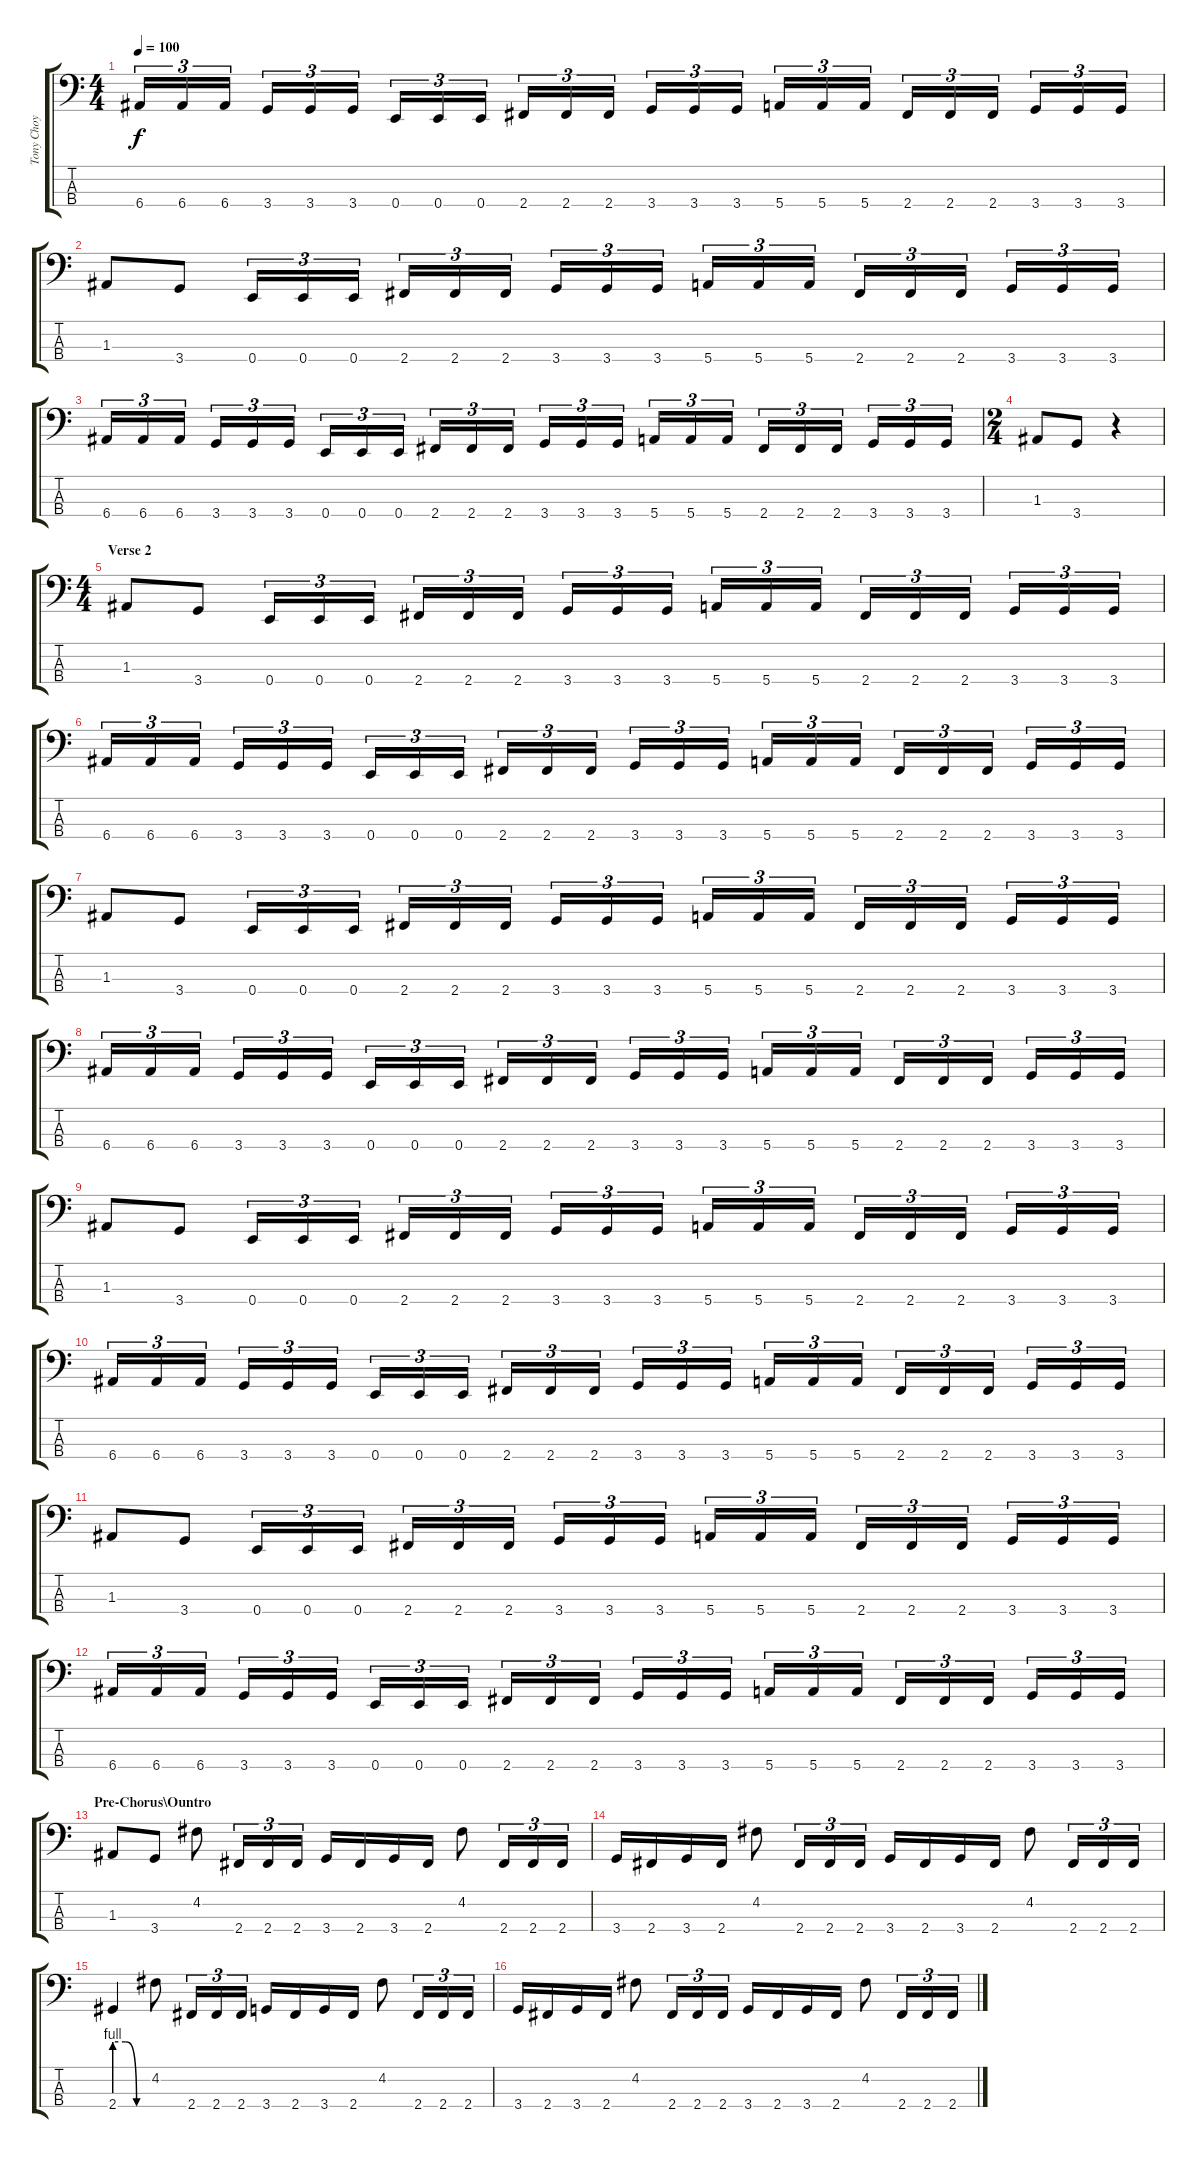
\track ("Tony Choy" "Tony Choy") {instrument electricbasspick}
\staff {score tabs}
\tuning (G2 D2 A1 E1) {hide}
\ts (4 4)
\tempo 100
\clef f4
\ks c
6.4.16{tu (3 2) dy f} 6.4.16{tu (3 2)} 6.4.16{tu (3 2)} 3.4.16{tu (3 2)} 3.4.16{tu (3 2)} 3.4.16{tu (3 2)} 0.4.16{tu (3 2)} 0.4.16{tu (3 2)} 0.4.16{tu (3 2)} 2.4.16{tu (3 2)} 2.4.16{tu (3 2)} 2.4.16{tu (3 2)} 3.4.16{tu (3 2)} 3.4.16{tu (3 2)} 3.4.16{tu (3 2)} 5.4.16{tu (3 2)} 5.4.16{tu (3 2)} 5.4.16{tu (3 2)} 2.4.16{tu (3 2)} 2.4.16{tu (3 2)} 2.4.16{tu (3 2)} 3.4.16{tu (3 2)} 3.4.16{tu (3 2)} 3.4.16{tu (3 2)} |
1.3.8 3.4.8 0.4.16{tu (3 2)} 0.4.16{tu (3 2)} 0.4.16{tu (3 2)} 2.4.16{tu (3 2)} 2.4.16{tu (3 2)} 2.4.16{tu (3 2)} 3.4.16{tu (3 2)} 3.4.16{tu (3 2)} 3.4.16{tu (3 2)} 5.4.16{tu (3 2)} 5.4.16{tu (3 2)} 5.4.16{tu (3 2)} 2.4.16{tu (3 2)} 2.4.16{tu (3 2)} 2.4.16{tu (3 2)} 3.4.16{tu (3 2)} 3.4.16{tu (3 2)} 3.4.16{tu (3 2)} |
6.4.16{tu (3 2)} 6.4.16{tu (3 2)} 6.4.16{tu (3 2)} 3.4.16{tu (3 2)} 3.4.16{tu (3 2)} 3.4.16{tu (3 2)} 0.4.16{tu (3 2)} 0.4.16{tu (3 2)} 0.4.16{tu (3 2)} 2.4.16{tu (3 2)} 2.4.16{tu (3 2)} 2.4.16{tu (3 2)} 3.4.16{tu (3 2)} 3.4.16{tu (3 2)} 3.4.16{tu (3 2)} 5.4.16{tu (3 2)} 5.4.16{tu (3 2)} 5.4.16{tu (3 2)} 2.4.16{tu (3 2)} 2.4.16{tu (3 2)} 2.4.16{tu (3 2)} 3.4.16{tu (3 2)} 3.4.16{tu (3 2)} 3.4.16{tu (3 2)} |
\ts (2 4)
1.3.8 3.4.8 r.4 |
\ts (4 4)
\section ("" "Verse 2")
1.3.8 3.4.8 0.4.16{tu (3 2)} 0.4.16{tu (3 2)} 0.4.16{tu (3 2)} 2.4.16{tu (3 2)} 2.4.16{tu (3 2)} 2.4.16{tu (3 2)} 3.4.16{tu (3 2)} 3.4.16{tu (3 2)} 3.4.16{tu (3 2)} 5.4.16{tu (3 2)} 5.4.16{tu (3 2)} 5.4.16{tu (3 2)} 2.4.16{tu (3 2)} 2.4.16{tu (3 2)} 2.4.16{tu (3 2)} 3.4.16{tu (3 2)} 3.4.16{tu (3 2)} 3.4.16{tu (3 2)} |
6.4.16{tu (3 2)} 6.4.16{tu (3 2)} 6.4.16{tu (3 2)} 3.4.16{tu (3 2)} 3.4.16{tu (3 2)} 3.4.16{tu (3 2)} 0.4.16{tu (3 2)} 0.4.16{tu (3 2)} 0.4.16{tu (3 2)} 2.4.16{tu (3 2)} 2.4.16{tu (3 2)} 2.4.16{tu (3 2)} 3.4.16{tu (3 2)} 3.4.16{tu (3 2)} 3.4.16{tu (3 2)} 5.4.16{tu (3 2)} 5.4.16{tu (3 2)} 5.4.16{tu (3 2)} 2.4.16{tu (3 2)} 2.4.16{tu (3 2)} 2.4.16{tu (3 2)} 3.4.16{tu (3 2)} 3.4.16{tu (3 2)} 3.4.16{tu (3 2)} |
1.3.8 3.4.8 0.4.16{tu (3 2)} 0.4.16{tu (3 2)} 0.4.16{tu (3 2)} 2.4.16{tu (3 2)} 2.4.16{tu (3 2)} 2.4.16{tu (3 2)} 3.4.16{tu (3 2)} 3.4.16{tu (3 2)} 3.4.16{tu (3 2)} 5.4.16{tu (3 2)} 5.4.16{tu (3 2)} 5.4.16{tu (3 2)} 2.4.16{tu (3 2)} 2.4.16{tu (3 2)} 2.4.16{tu (3 2)} 3.4.16{tu (3 2)} 3.4.16{tu (3 2)} 3.4.16{tu (3 2)} |
6.4.16{tu (3 2)} 6.4.16{tu (3 2)} 6.4.16{tu (3 2)} 3.4.16{tu (3 2)} 3.4.16{tu (3 2)} 3.4.16{tu (3 2)} 0.4.16{tu (3 2)} 0.4.16{tu (3 2)} 0.4.16{tu (3 2)} 2.4.16{tu (3 2)} 2.4.16{tu (3 2)} 2.4.16{tu (3 2)} 3.4.16{tu (3 2)} 3.4.16{tu (3 2)} 3.4.16{tu (3 2)} 5.4.16{tu (3 2)} 5.4.16{tu (3 2)} 5.4.16{tu (3 2)} 2.4.16{tu (3 2)} 2.4.16{tu (3 2)} 2.4.16{tu (3 2)} 3.4.16{tu (3 2)} 3.4.16{tu (3 2)} 3.4.16{tu (3 2)} |
1.3.8 3.4.8 0.4.16{tu (3 2)} 0.4.16{tu (3 2)} 0.4.16{tu (3 2)} 2.4.16{tu (3 2)} 2.4.16{tu (3 2)} 2.4.16{tu (3 2)} 3.4.16{tu (3 2)} 3.4.16{tu (3 2)} 3.4.16{tu (3 2)} 5.4.16{tu (3 2)} 5.4.16{tu (3 2)} 5.4.16{tu (3 2)} 2.4.16{tu (3 2)} 2.4.16{tu (3 2)} 2.4.16{tu (3 2)} 3.4.16{tu (3 2)} 3.4.16{tu (3 2)} 3.4.16{tu (3 2)} |
6.4.16{tu (3 2)} 6.4.16{tu (3 2)} 6.4.16{tu (3 2)} 3.4.16{tu (3 2)} 3.4.16{tu (3 2)} 3.4.16{tu (3 2)} 0.4.16{tu (3 2)} 0.4.16{tu (3 2)} 0.4.16{tu (3 2)} 2.4.16{tu (3 2)} 2.4.16{tu (3 2)} 2.4.16{tu (3 2)} 3.4.16{tu (3 2)} 3.4.16{tu (3 2)} 3.4.16{tu (3 2)} 5.4.16{tu (3 2)} 5.4.16{tu (3 2)} 5.4.16{tu (3 2)} 2.4.16{tu (3 2)} 2.4.16{tu (3 2)} 2.4.16{tu (3 2)} 3.4.16{tu (3 2)} 3.4.16{tu (3 2)} 3.4.16{tu (3 2)} |
1.3.8 3.4.8 0.4.16{tu (3 2)} 0.4.16{tu (3 2)} 0.4.16{tu (3 2)} 2.4.16{tu (3 2)} 2.4.16{tu (3 2)} 2.4.16{tu (3 2)} 3.4.16{tu (3 2)} 3.4.16{tu (3 2)} 3.4.16{tu (3 2)} 5.4.16{tu (3 2)} 5.4.16{tu (3 2)} 5.4.16{tu (3 2)} 2.4.16{tu (3 2)} 2.4.16{tu (3 2)} 2.4.16{tu (3 2)} 3.4.16{tu (3 2)} 3.4.16{tu (3 2)} 3.4.16{tu (3 2)} |
6.4.16{tu (3 2)} 6.4.16{tu (3 2)} 6.4.16{tu (3 2)} 3.4.16{tu (3 2)} 3.4.16{tu (3 2)} 3.4.16{tu (3 2)} 0.4.16{tu (3 2)} 0.4.16{tu (3 2)} 0.4.16{tu (3 2)} 2.4.16{tu (3 2)} 2.4.16{tu (3 2)} 2.4.16{tu (3 2)} 3.4.16{tu (3 2)} 3.4.16{tu (3 2)} 3.4.16{tu (3 2)} 5.4.16{tu (3 2)} 5.4.16{tu (3 2)} 5.4.16{tu (3 2)} 2.4.16{tu (3 2)} 2.4.16{tu (3 2)} 2.4.16{tu (3 2)} 3.4.16{tu (3 2)} 3.4.16{tu (3 2)} 3.4.16{tu (3 2)} |
\section ("" "Pre-Chorus\\Ountro")
1.3.8 3.4.8 4.2.8 2.4.16{tu (3 2)} 2.4.16{tu (3 2)} 2.4.16{tu (3 2)} 3.4.16 2.4.16 3.4.16 2.4.16 4.2.8 2.4.16{tu (3 2)} 2.4.16{tu (3 2)} 2.4.16{tu (3 2)} |
3.4.16 2.4.16 3.4.16 2.4.16 4.2.8 2.4.16{tu (3 2)} 2.4.16{tu (3 2)} 2.4.16{tu (3 2)} 3.4.16 2.4.16 3.4.16 2.4.16 4.2.8 2.4.16{tu (3 2)} 2.4.16{tu (3 2)} 2.4.16{tu (3 2)} |
2.4{be (custom 0 4 20 4 40 0 60 0)}.4 4.2.8 2.4.16{tu (3 2)} 2.4.16{tu (3 2)} 2.4.16{tu (3 2)} 3.4.16 2.4.16 3.4.16 2.4.16 4.2.8 2.4.16{tu (3 2)} 2.4.16{tu (3 2)} 2.4.16{tu (3 2)} |
3.4.16 2.4.16 3.4.16 2.4.16 4.2.8 2.4.16{tu (3 2)} 2.4.16{tu (3 2)} 2.4.16{tu (3 2)} 3.4.16 2.4.16 3.4.16 2.4.16 4.2.8 2.4.16{tu (3 2)} 2.4.16{tu (3 2)} 2.4.16{tu (3 2)}
